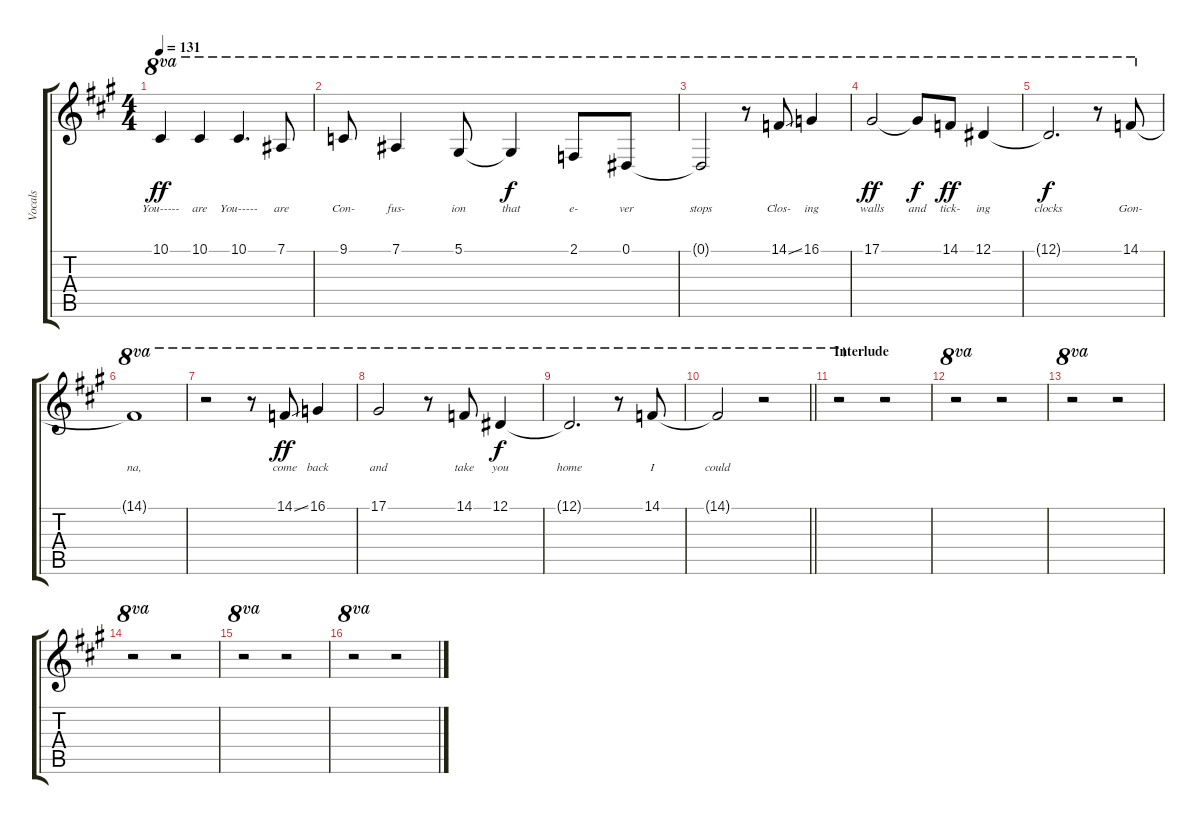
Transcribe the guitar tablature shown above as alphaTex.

\track ("Vocals" "Vocals") {instrument vibraphone}
\staff {score tabs}
\tuning (Eb4 Bb3 Gb3 Db3 Ab2 Eb2) {hide}
\ts (4 4)
\tempo 131
\clef g2
\ks a
10.1.4{ot 8va lyrics (0 "You-----") lyrics (1 "") lyrics (2 "") lyrics (3 "") lyrics (4 "") dy ff} 10.1.4{ot 8va lyrics (0 "are") lyrics (1 "") lyrics (2 "") lyrics (3 "") lyrics (4 "")} 10.1.4{d ot 8va lyrics (0 "You-----") lyrics (1 "") lyrics (2 "") lyrics (3 "") lyrics (4 "")} 7.1.8{ot 8va lyrics (0 "are") lyrics (1 "") lyrics (2 "") lyrics (3 "") lyrics (4 "")} |
9.1.8{ot 8va lyrics (0 "Con-") lyrics (1 "") lyrics (2 "") lyrics (3 "") lyrics (4 "")} 7.1.4{ot 8va lyrics (0 "fus-") lyrics (1 "") lyrics (2 "") lyrics (3 "") lyrics (4 "")} 5.1.8{ot 8va lyrics (0 "ion") lyrics (1 "") lyrics (2 "") lyrics (3 "") lyrics (4 "")} 5.1{t}.4{ot 8va lyrics (0 "that") lyrics (1 "") lyrics (2 "") lyrics (3 "") lyrics (4 "") dy f} 2.1.8{ot 8va lyrics (0 "e-") lyrics (1 "") lyrics (2 "") lyrics (3 "") lyrics (4 "")} 0.1.8{ot 8va lyrics (0 "ver") lyrics (1 "") lyrics (2 "") lyrics (3 "") lyrics (4 "")} |
0.1{t}.2{ot 8va lyrics (0 "stops") lyrics (1 "") lyrics (2 "") lyrics (3 "") lyrics (4 "")} r.8{ot 8va} 14.1{ss}.8{ot 8va lyrics (0 "Clos-") lyrics (1 "") lyrics (2 "") lyrics (3 "") lyrics (4 "")} 16.1.4{ot 8va lyrics (0 "ing") lyrics (1 "") lyrics (2 "") lyrics (3 "") lyrics (4 "")} |
17.1.2{ot 8va lyrics (0 "walls") lyrics (1 "") lyrics (2 "") lyrics (3 "") lyrics (4 "") dy ff} 17.1{t}.8{ot 8va lyrics (0 "and") lyrics (1 "") lyrics (2 "") lyrics (3 "") lyrics (4 "") dy f} 14.1.8{ot 8va lyrics (0 "tick-") lyrics (1 "") lyrics (2 "") lyrics (3 "") lyrics (4 "") dy ff} 12.1.4{ot 8va lyrics (0 "ing") lyrics (1 "") lyrics (2 "") lyrics (3 "") lyrics (4 "")} |
12.1{t}.2{d ot 8va lyrics (0 "clocks") lyrics (1 "") lyrics (2 "") lyrics (3 "") lyrics (4 "") dy f} r.8{ot 8va} 14.1.8{ot 8va lyrics (0 "Gon-") lyrics (1 "") lyrics (2 "") lyrics (3 "") lyrics (4 "")} |
14.1{t}.1{ot 8va lyrics (0 "na,") lyrics (1 "") lyrics (2 "") lyrics (3 "") lyrics (4 "")} |
r.2{ot 8va} r.8{ot 8va} 14.1{ss}.8{ot 8va lyrics (0 "come") lyrics (1 "") lyrics (2 "") lyrics (3 "") lyrics (4 "") dy ff} 16.1.4{ot 8va lyrics (0 "back") lyrics (1 "") lyrics (2 "") lyrics (3 "") lyrics (4 "")} |
17.1.2{ot 8va lyrics (0 "and") lyrics (1 "") lyrics (2 "") lyrics (3 "") lyrics (4 "")} r.8{ot 8va} 14.1.8{ot 8va lyrics (0 "take") lyrics (1 "") lyrics (2 "") lyrics (3 "") lyrics (4 "")} 12.1.4{ot 8va lyrics (0 "you") lyrics (1 "") lyrics (2 "") lyrics (3 "") lyrics (4 "") dy f} |
12.1{t}.2{d ot 8va lyrics (0 "home") lyrics (1 "") lyrics (2 "") lyrics (3 "") lyrics (4 "")} r.8{ot 8va} 14.1.8{ot 8va lyrics (0 "I") lyrics (1 "") lyrics (2 "") lyrics (3 "") lyrics (4 "")} |
\barLineRight lightlight
14.1{t}.2{ot 8va lyrics (0 "could") lyrics (1 "") lyrics (2 "") lyrics (3 "") lyrics (4 "")} r.2{ot 8va} |
\section ("" "Interlude")
r.2{ot 8va} r.2 |
r.2{ot 8va} r.2 |
r.2{ot 8va} r.2 |
r.2{ot 8va} r.2 |
r.2{ot 8va} r.2 |
r.2{ot 8va} r.2
